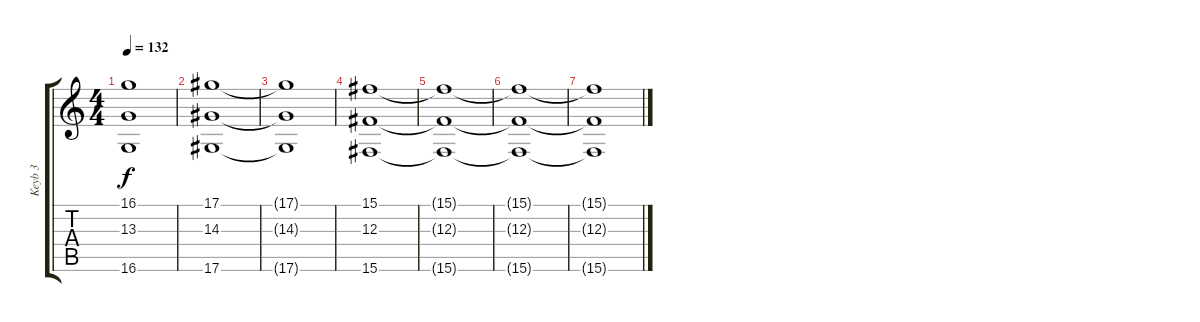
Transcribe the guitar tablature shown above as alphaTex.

\track ("Keyb 3" "Keyb 3") {instrument stringensemble2}
\staff {score tabs}
\tuning (Eb4 Bb3 Gb3 Db3 Ab2 Eb2) {hide}
\ts (4 4)
\tempo 132
\clef g2
\ks c
(16.1{t} 13.3{t} 16.6{t}).1{dy f} |
(17.1 14.3 17.6).1 |
(17.1{t} 14.3{t} 17.6{t}).1{volume 0} |
(15.1 12.3 15.6).1 |
(15.1{t} 12.3{t} 15.6{t}).1 |
(15.1{t} 12.3{t} 15.6{t}).1 |
(15.1{t} 12.3{t} 15.6{t}).1
